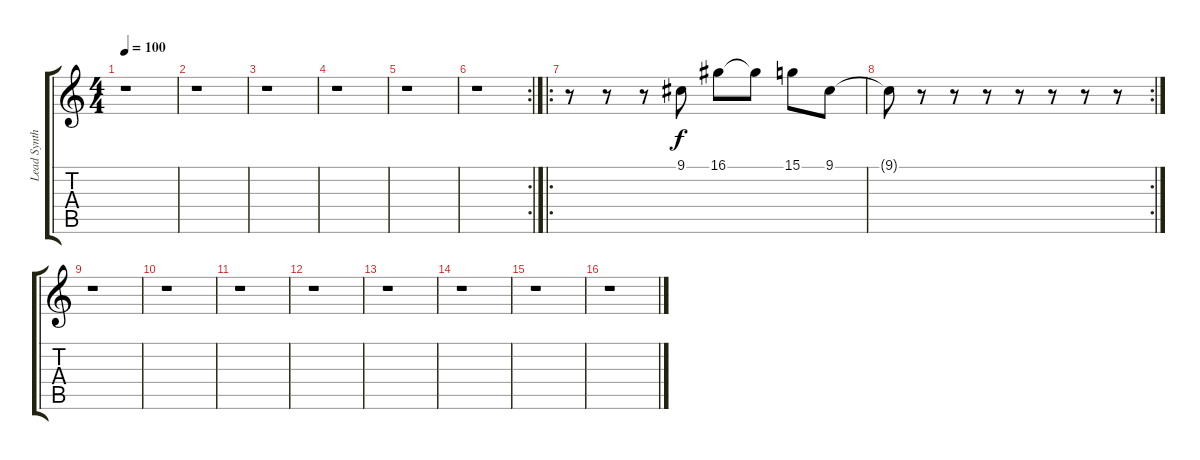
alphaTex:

\track ("Lead Synth" "Lead Synth") {instrument lead2sawtooth}
\staff {score tabs}
\tuning (E4 B3 G3 D3 A2 E2) {hide}
\ts (4 4)
\tempo 100
\clef g2
\ks c
r.1{dy f} |
r.1 |
r.1 |
r.1 |
r.1 |
\rc 2
r.1 |
\ro
r.8 r.8 r.8 9.1.8 16.1.8 16.1{t}.8 15.1.8 9.1.8 |
\rc 2
9.1{t}.8 r.8 r.8 r.8 r.8 r.8 r.8 r.8 |
r.1 |
r.1 |
r.1 |
r.1 |
r.1 |
r.1 |
r.1 |
r.1
